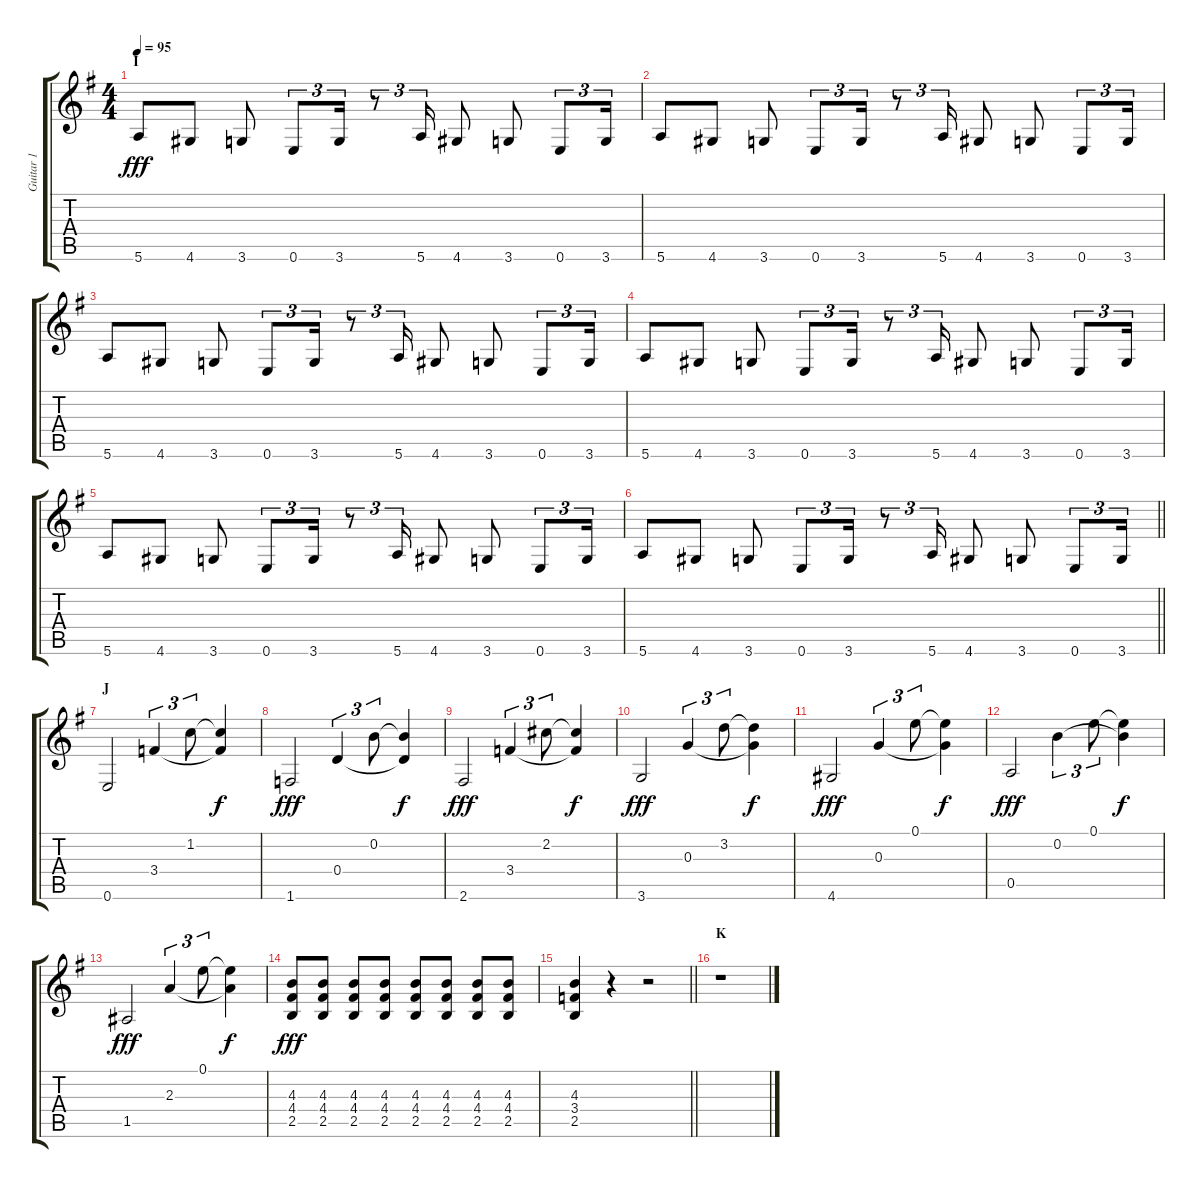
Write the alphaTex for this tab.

\track ("Guitar 1" "Guitar 1") {instrument distortionguitar}
\staff {score tabs}
\tuning (E4 B3 G3 D3 A2 E2) {hide}
\ts (4 4)
\section ("" "I")
\tempo 95
\clef g2
\ks g
5.6.8{dy fff} 4.6.8 3.6.8 0.6.8{tu (3 2)} 3.6.16{tu (3 2)} r.8{tu (3 2)} 5.6.16{tu (3 2)} 4.6.8 3.6.8 0.6.8{tu (3 2)} 3.6.16{tu (3 2)} |
5.6.8 4.6.8 3.6.8 0.6.8{tu (3 2)} 3.6.16{tu (3 2)} r.8{tu (3 2)} 5.6.16{tu (3 2)} 4.6.8 3.6.8 0.6.8{tu (3 2)} 3.6.16{tu (3 2)} |
5.6.8 4.6.8 3.6.8 0.6.8{tu (3 2)} 3.6.16{tu (3 2)} r.8{tu (3 2)} 5.6.16{tu (3 2)} 4.6.8 3.6.8 0.6.8{tu (3 2)} 3.6.16{tu (3 2)} |
5.6.8 4.6.8 3.6.8 0.6.8{tu (3 2)} 3.6.16{tu (3 2)} r.8{tu (3 2)} 5.6.16{tu (3 2)} 4.6.8 3.6.8 0.6.8{tu (3 2)} 3.6.16{tu (3 2)} |
5.6.8 4.6.8 3.6.8 0.6.8{tu (3 2)} 3.6.16{tu (3 2)} r.8{tu (3 2)} 5.6.16{tu (3 2)} 4.6.8 3.6.8 0.6.8{tu (3 2)} 3.6.16{tu (3 2)} |
\barLineRight lightlight
5.6.8 4.6.8 3.6.8 0.6.8{tu (3 2)} 3.6.16{tu (3 2)} r.8{tu (3 2)} 5.6.16{tu (3 2)} 4.6.8 3.6.8 0.6.8{tu (3 2)} 3.6.16{tu (3 2)} |
\section ("" "J")
0.6.2 3.4.4{tu (3 2)} 1.2.8{tu (3 2)} (1.2{t} 3.4{t}).4{dy f} |
1.6.2{dy fff} 0.4.4{tu (3 2)} 0.2.8{tu (3 2)} (0.2{t} 0.4{t}).4{dy f} |
2.6.2{dy fff} 3.4.4{tu (3 2)} 2.2.8{tu (3 2)} (2.2{t} 3.4{t}).4{dy f} |
3.6.2{dy fff} 0.3.4{tu (3 2)} 3.2.8{tu (3 2)} (3.2{t} 0.3{t}).4{dy f} |
4.6.2{dy fff} 0.3.4{tu (3 2)} 0.1.8{tu (3 2)} (0.1{t} 0.3{t}).4{dy f} |
0.5.2{dy fff} 0.2.4{tu (3 2)} 0.1.8{tu (3 2)} (0.1{t} 0.2{t}).4{dy f} |
1.5.2{dy fff} 2.3.4{tu (3 2)} 0.1.8{tu (3 2)} (0.1{t} 2.3{t}).4{dy f} |
(4.3 4.4 2.5).8{dy fff} (4.3 4.4 2.5).8 (4.3 4.4 2.5).8 (4.3 4.4 2.5).8 (4.3 4.4 2.5).8 (4.3 4.4 2.5).8 (4.3 4.4 2.5).8 (4.3 4.4 2.5).8 |
\barLineRight lightlight
(4.3 3.4 2.5).4 r.4 r.2 |
\section ("" "K")
r.1
